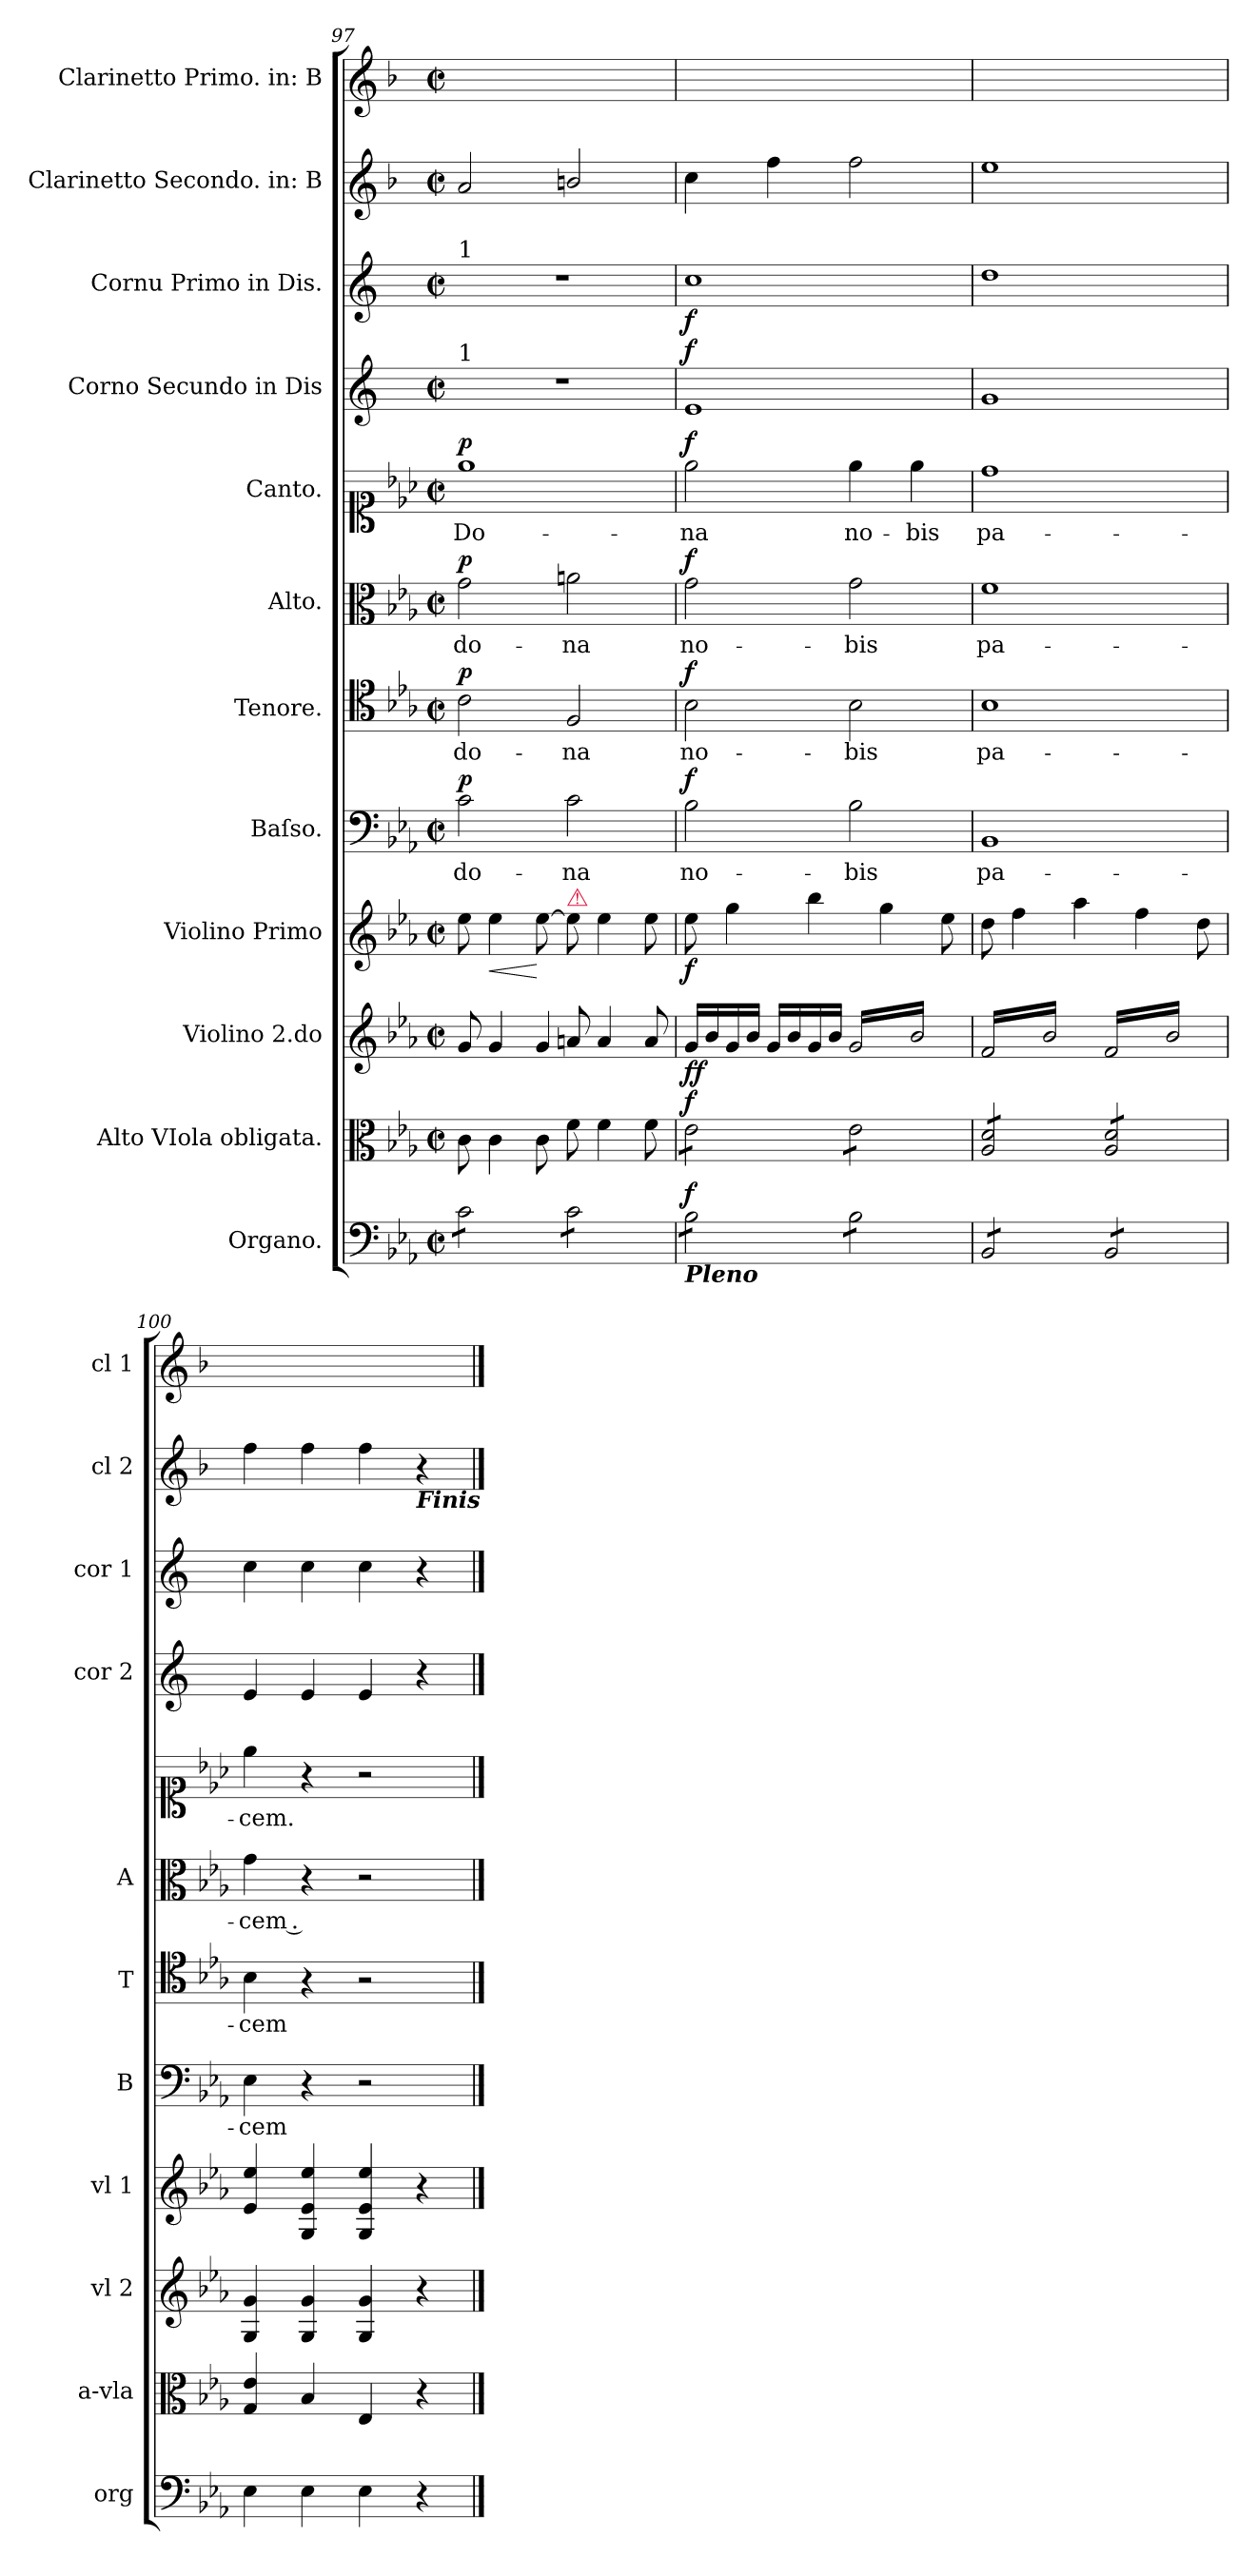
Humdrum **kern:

**kern	**dynam	**kern	**dynam	**kern	**dynam	**kern	**dynam	**kern	**text	**dynam	**kern	**text	**dynam	**kern	**text	**dynam	**kern	**text	**dynam	**kern	**dynam	**kern	**dynam	**kern	**kern
*part12	*part12	*part11	*part11	*part10	*part10	*part9	*part9	*part8	*part8	*part8	*part7	*part7	*part7	*part6	*part6	*part6	*part5	*part5	*part5	*part4	*part4	*part3	*part3	*part2	*part1
*staff12	*staff12	*staff11	*staff11	*staff10	*staff10	*staff9	*staff9	*staff8	*staff8	*staff8	*staff7	*staff7	*staff7	*staff6	*staff6	*staff6	*staff5	*staff5	*staff5	*staff4	*staff4	*staff3	*staff3	*staff2	*staff1
*I"Organo.	*	*I"Alto VIola obligata.	*	*I"Violino 2.do	*	*I"Violino Primo	*	*I"Baſso.	*	*	*I"Tenore.	*	*	*I"Alto.	*	*	*I"Canto.	*	*	*I"Corno Secundo in Dis	*	*I"Cornu Primo in Dis.	*	*I"Clarinetto Secondo. in: B	*I"Clarinetto Primo. in: B
*I'org	*	*I'a-vla	*	*I'vl 2	*	*I'vl 1	*	*I'B	*	*	*I'T	*	*	*I'A	*	*	*	*	*	*I'cor 2	*	*I'cor 1	*	*I'cl 2	*I'cl 1
*clefF4	*	*clefC3	*	*clefG2	*	*clefG2	*	*clefF4	*	*	*clefC4	*	*	*clefC3	*	*	*clefC1	*	*	*clefG2	*	*clefG2	*	*clefG2	*clefG2
*	*	*	*	*	*	*	*	*	*	*	*	*	*	*	*	*	*	*	*	*ITrd5c9	*	*ITrd5c9	*	*ITrd1c2	*ITrd1c2
*k[b-e-a-]	*	*k[b-e-a-]	*	*k[b-e-a-]	*	*k[b-e-a-]	*	*k[b-e-a-]	*	*	*k[b-e-a-]	*	*	*k[b-e-a-]	*	*	*k[b-e-a-]	*	*	*k[b-e-a-]	*	*k[b-e-a-]	*	*k[b-e-a-]	*k[b-e-a-]
*E-:	*	*E-:	*	*E-:	*	*E-:	*	*E-:	*	*	*E-:	*	*	*E-:	*	*	*E-:	*	*	*E-:	*	*E-:	*	*E-:	*E-:
*M2/2	*	*M2/2	*	*M2/2	*	*M2/2	*	*M2/2	*	*	*M2/2	*	*	*M2/2	*	*	*M2/2	*	*	*M2/2	*	*M2/2	*	*M2/2	*M2/2
*met(c|)	*	*met(c|)	*	*met(c|)	*	*met(c|)	*	*met(c|)	*	*	*met(c|)	*	*	*met(c|)	*	*	*met(c|)	*	*	*met(c|)	*	*met(c|)	*	*met(c|)	*met(c|)
=97	=97	=97	=97	=97	=97	=97	=97	=97	=97	=97	=97	=97	=97	=97	=97	=97	=97	=97	=97	=97	=97	=97	=97	=97	=97
!	!	!	!	!	!	!	!	!	!	!	!	!	!	!	!	!	!	!	!	!	!	!LO:TX:a:t=1	!	!	!
!	!	!	!	!	!	!	!	!	!	!	!	!	!	!	!	!	!	!	!	!LO:TX:a:t=1	!	!	!	!	!
!	!	!	!	!	!	!	!	!	!	!LO:DY:a	!	!	!LO:DY:a	!	!	!LO:DY:a	!	!	!LO:DY:a	!	!	!	!	!	!
*tremolo	*	*	*	*	*	*	*	*	*	*	*	*	*	*	*	*	*	*	*	*	*	*	*	*	*
8c\L	.	8c\	.	8g/	.	8ee-\	.	2c\	do-	p	2c\	do-	p	2g\	do-	p	1ee-	Do-	p	1r	.	1r	.	2g/	1ryy
!	!	!	!	!	!	!	!LO:HP:b	!	!	!	!	!	!	!	!	!	!	!	!	!	!	!	!	!	!
8c\	.	4c\	.	4g/	.	4ee-\	<	.	.	.	.	.	.	.	.	.	.	.	.	.	.	.	.	.	.
8c\	.	.	.	.	.	.	.	.	.	.	.	.	.	.	.	.	.	.	.	.	.	.	.	.	.
!	!	!	!	!LO:N:vis=4	!	!	!	!	!	!	!	!	!	!	!	!	!	!	!	!	!	!	!	!	!
8c\J	.	8c\	.	8g/	.	[8ee-\	[	.	.	.	.	.	.	.	.	.	.	.	.	.	.	.	.	.	.
!	!	!	!	!	!	!LO:TX:a:color=crimson:t=⚠	!	!	!	!	!	!	!	!	!	!	!	!	!	!	!	!	!	!	!
8c\L	.	8f\	.	8an/	.	8ee-\]	.	2c\	-na	.	2F/	-na	.	2an\	-na	.	.	.	.	.	.	.	.	2an/	.
8c\	.	4f\	.	4a/	.	4ee-\	.	.	.	.	.	.	.	.	.	.	.	.	.	.	.	.	.	.	.
8c\	.	.	.	.	.	.	.	.	.	.	.	.	.	.	.	.	.	.	.	.	.	.	.	.	.
8c\J	.	8f\	.	8a/	.	8ee-\	.	.	.	.	.	.	.	.	.	.	.	.	.	.	.	.	.	.	.
=98	=98	=98	=98	=98	=98	=98	=98	=98	=98	=98	=98	=98	=98	=98	=98	=98	=98	=98	=98	=98	=98	=98	=98	=98	=98
!LO:TX:b:Bi:t=Pleno	!	!	!	!	!	!	!	!	!	!	!	!	!	!	!	!	!	!	!	!	!	!	!	!	!
!	!LO:DY:a	!	!LO:DY:a	!	!	!	!	!	!	!LO:DY:a	!	!	!LO:DY:a	!	!	!LO:DY:a	!	!	!LO:DY:a	!	!LO:DY:a	!	!	!	!
*	*	*tremolo	*	*	*	*	*	*	*	*	*	*	*	*	*	*	*	*	*	*	*	*	*	*	*
8B-\L	f	8e-\L	f	16g/LL	ff	8ee-\	f	2B-\	no-	f	2B-\	no-	f	2g\	no-	f	2ee-\	-na	f	1G	f	1e-	f	4b-\	1ryy
.	.	.	.	16b-/	.	.	.	.	.	.	.	.	.	.	.	.	.	.	.	.	.	.	.	.	.
8B-\	.	8e-\	.	16g/	.	4gg\	.	.	.	.	.	.	.	.	.	.	.	.	.	.	.	.	.	.	.
.	.	.	.	16b-/JJ	.	.	.	.	.	.	.	.	.	.	.	.	.	.	.	.	.	.	.	.	.
8B-\	.	8e-\	.	16g/LL	.	.	.	.	.	.	.	.	.	.	.	.	.	.	.	.	.	.	.	4ee-\	.
.	.	.	.	16b-/	.	.	.	.	.	.	.	.	.	.	.	.	.	.	.	.	.	.	.	.	.
8B-\J	.	8e-\J	.	16g/	.	4bb-\	.	.	.	.	.	.	.	.	.	.	.	.	.	.	.	.	.	.	.
.	.	.	.	16b-/JJ	.	.	.	.	.	.	.	.	.	.	.	.	.	.	.	.	.	.	.	.	.
*	*	*	*	*tremolo	*	*	*	*	*	*	*	*	*	*	*	*	*	*	*	*	*	*	*	*	*
8B-\L	.	8e-\L	.	16g/LL	.	.	.	2B-\	-bis	.	2B-\	-bis	.	2g\	-bis	.	4ee-\	no-	.	.	.	.	.	2ee-\	.
.	.	.	.	16b-/	.	.	.	.	.	.	.	.	.	.	.	.	.	.	.	.	.	.	.	.	.
8B-\	.	8e-\	.	16g/	.	4gg\	.	.	.	.	.	.	.	.	.	.	.	.	.	.	.	.	.	.	.
.	.	.	.	16b-/	.	.	.	.	.	.	.	.	.	.	.	.	.	.	.	.	.	.	.	.	.
8B-\	.	8e-\	.	16g/	.	.	.	.	.	.	.	.	.	.	.	.	4ee-\	-bis	.	.	.	.	.	.	.
.	.	.	.	16b-/	.	.	.	.	.	.	.	.	.	.	.	.	.	.	.	.	.	.	.	.	.
8B-\J	.	8e-\J	.	16g/	.	8ee-\	.	.	.	.	.	.	.	.	.	.	.	.	.	.	.	.	.	.	.
.	.	.	.	16b-/JJ	.	.	.	.	.	.	.	.	.	.	.	.	.	.	.	.	.	.	.	.	.
=99	=99	=99	=99	=99	=99	=99	=99	=99	=99	=99	=99	=99	=99	=99	=99	=99	=99	=99	=99	=99	=99	=99	=99	=99	=99
8BB-/L	.	8A-/ 8d/L	.	16f/LL	.	8dd\	.	1BB-	pa-	.	1B-	pa-	.	1f	pa-	.	1dd	pa-	.	1B-	.	1f	.	1dd	1ryy
.	.	.	.	16b-/	.	.	.	.	.	.	.	.	.	.	.	.	.	.	.	.	.	.	.	.	.
8BB-/	.	8A-/ 8d/	.	16f/	.	4ff\	.	.	.	.	.	.	.	.	.	.	.	.	.	.	.	.	.	.	.
.	.	.	.	16b-/	.	.	.	.	.	.	.	.	.	.	.	.	.	.	.	.	.	.	.	.	.
8BB-/	.	8A-/ 8d/	.	16f/	.	.	.	.	.	.	.	.	.	.	.	.	.	.	.	.	.	.	.	.	.
.	.	.	.	16b-/	.	.	.	.	.	.	.	.	.	.	.	.	.	.	.	.	.	.	.	.	.
8BB-/J	.	8A-/ 8d/J	.	16f/	.	4aa-\	.	.	.	.	.	.	.	.	.	.	.	.	.	.	.	.	.	.	.
.	.	.	.	16b-/JJ	.	.	.	.	.	.	.	.	.	.	.	.	.	.	.	.	.	.	.	.	.
8BB-/L	.	8A-/ 8d/L	.	16f/LL	.	.	.	.	.	.	.	.	.	.	.	.	.	.	.	.	.	.	.	.	.
.	.	.	.	16b-/	.	.	.	.	.	.	.	.	.	.	.	.	.	.	.	.	.	.	.	.	.
8BB-/	.	8A-/ 8d/	.	16f/	.	4ff\	.	.	.	.	.	.	.	.	.	.	.	.	.	.	.	.	.	.	.
.	.	.	.	16b-/	.	.	.	.	.	.	.	.	.	.	.	.	.	.	.	.	.	.	.	.	.
8BB-/	.	8A-/ 8d/	.	16f/	.	.	.	.	.	.	.	.	.	.	.	.	.	.	.	.	.	.	.	.	.
.	.	.	.	16b-/	.	.	.	.	.	.	.	.	.	.	.	.	.	.	.	.	.	.	.	.	.
8BB-/J	.	8A-/ 8d/J	.	16f/	.	8dd\	.	.	.	.	.	.	.	.	.	.	.	.	.	.	.	.	.	.	.
*	*	*Xtremolo	*	*	*	*	*	*	*	*	*	*	*	*	*	*	*	*	*	*	*	*	*	*	*
*Xtremolo	*	*	*	*	*	*	*	*	*	*	*	*	*	*	*	*	*	*	*	*	*	*	*	*	*
.	.	.	.	16b-/JJ	.	.	.	.	.	.	.	.	.	.	.	.	.	.	.	.	.	.	.	.	.
*	*	*	*	*Xtremolo	*	*	*	*	*	*	*	*	*	*	*	*	*	*	*	*	*	*	*	*	*
=100	=100	=100	=100	=100	=100	=100	=100	=100	=100	=100	=100	=100	=100	=100	=100	=100	=100	=100	=100	=100	=100	=100	=100	=100	=100
4E-\	.	4G/ 4e-/	.	4G/ 4g/	.	4e-/ 4ee-/	.	4E-\	-cem	.	4B-\	-cem	.	4g\	-cem .	.	4ee-\	-cem.	.	4G/	.	4e-\	.	4ee-\	1ryy
.	.	.	.	.	.	.	.	.	.	.	.	.	.	.	.	.	.	.	.	.	.	.	.	.	.
.	.	.	.	.	.	.	.	.	.	.	.	.	.	.	.	.	.	.	.	.	.	.	.	.	.
.	.	.	.	.	.	.	.	.	.	.	.	.	.	.	.	.	.	.	.	.	.	.	.	.	.
4E-\	.	4B-/	.	4G/ 4g/	.	4G/ 4e-/ 4ee-/	.	4r	.	.	4r	.	.	4r	.	.	4r	.	.	4G/	.	4e-\	.	4ee-\	.
4E-\	.	4E-/	.	4G/ 4g/	.	4G/ 4e-/ 4ee-/	.	2r	.	.	2r	.	.	2r	.	.	2r	.	.	4G/	.	4e-\	.	4ee-\	.
!	!	!	!	!	!	!	!	!	!	!	!	!	!	!	!	!	!	!	!	!	!	!	!	!LO:TX:b:Bi:t=Finis	!
4r	.	4r	.	4r	.	4r	.	.	.	.	.	.	.	.	.	.	.	.	.	4r	.	4r	.	4r	.
==	==	==	==	==	==	==	==	==	==	==	==	==	==	==	==	==	==	==	==	==	==	==	==	==	==
*-	*-	*-	*-	*-	*-	*-	*-	*-	*-	*-	*-	*-	*-	*-	*-	*-	*-	*-	*-	*-	*-	*-	*-	*-	*-
